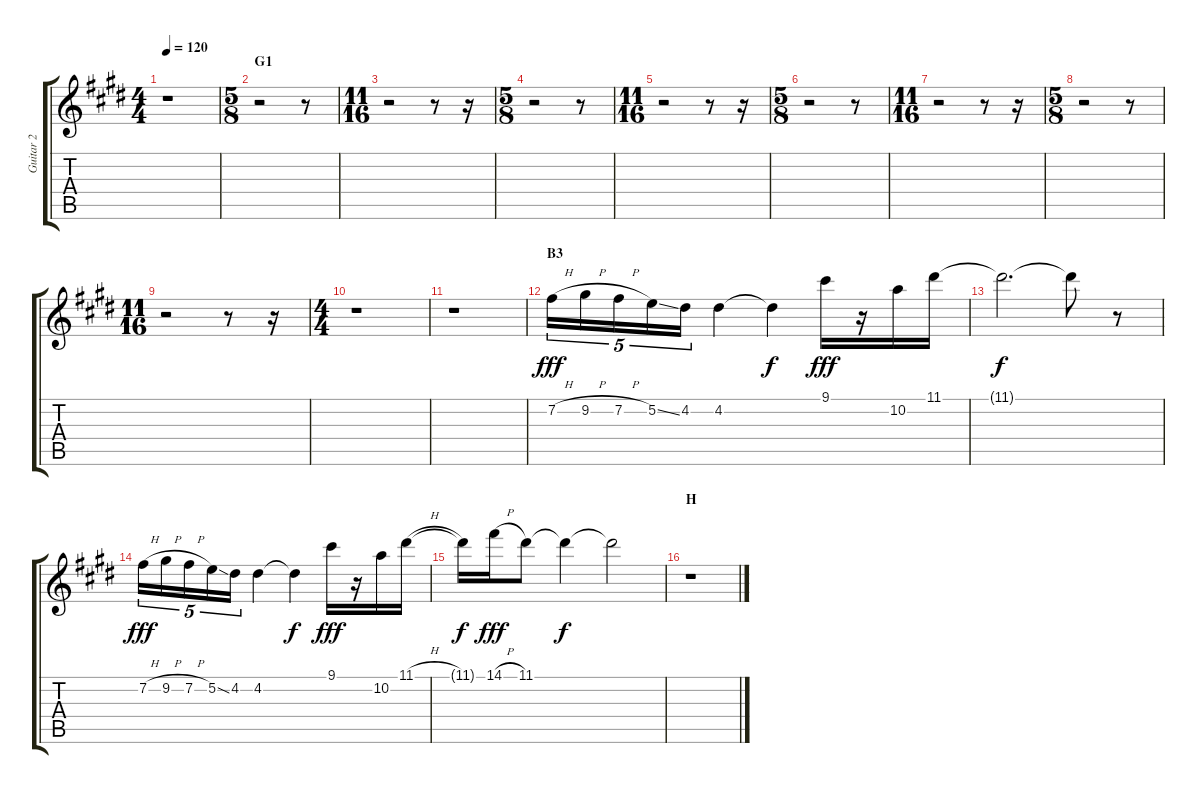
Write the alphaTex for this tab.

\track ("Guitar 2" "Guitar 2") {instrument distortionguitar}
\staff {score tabs}
\tuning (E4 B3 G3 D3 A2 E2) {hide}
\ts (4 4)
\tempo 120
\clef g2
\ks e
r.1{dy f} |
\ts (5 8)
\section ("" "G1")
r.2 r.8 |
\ts (11 16)
r.2 r.8 r.16 |
\ts (5 8)
r.2 r.8 |
\ts (11 16)
r.2 r.8 r.16 |
\ts (5 8)
r.2 r.8 |
\ts (11 16)
r.2 r.8 r.16 |
\ts (5 8)
r.2 r.8 |
\ts (11 16)
r.2 r.8 r.16 |
\ts (4 4)
r.1 |
r.1 |
\section ("" "B3")
7.2{h}.16{tu (5 4) dy fff} 9.2{h}.16{tu (5 4)} 7.2{h}.16{tu (5 4)} 5.2{ss}.16{tu (5 4)} 4.2.16{tu (5 4)} 4.2.4 4.2{t}.4{dy f} 9.1.16{dy fff} r.16 10.2.16 11.1.16 |
11.1{t}.2{d dy f} 11.1{t}.8 r.8 |
7.2{h}.16{tu (5 4) dy fff} 9.2{h}.16{tu (5 4)} 7.2{h}.16{tu (5 4)} 5.2{ss}.16{tu (5 4)} 4.2.16{tu (5 4)} 4.2.4 4.2{t}.4{dy f} 9.1.16{dy fff} r.16 10.2.16 11.1{h}.16 |
11.1{t}.16{dy f} 14.1{h}.16{dy fff} 11.1.8 11.1{t}.4{dy f} 11.1{t}.2 |
\section ("" "H")
r.1
